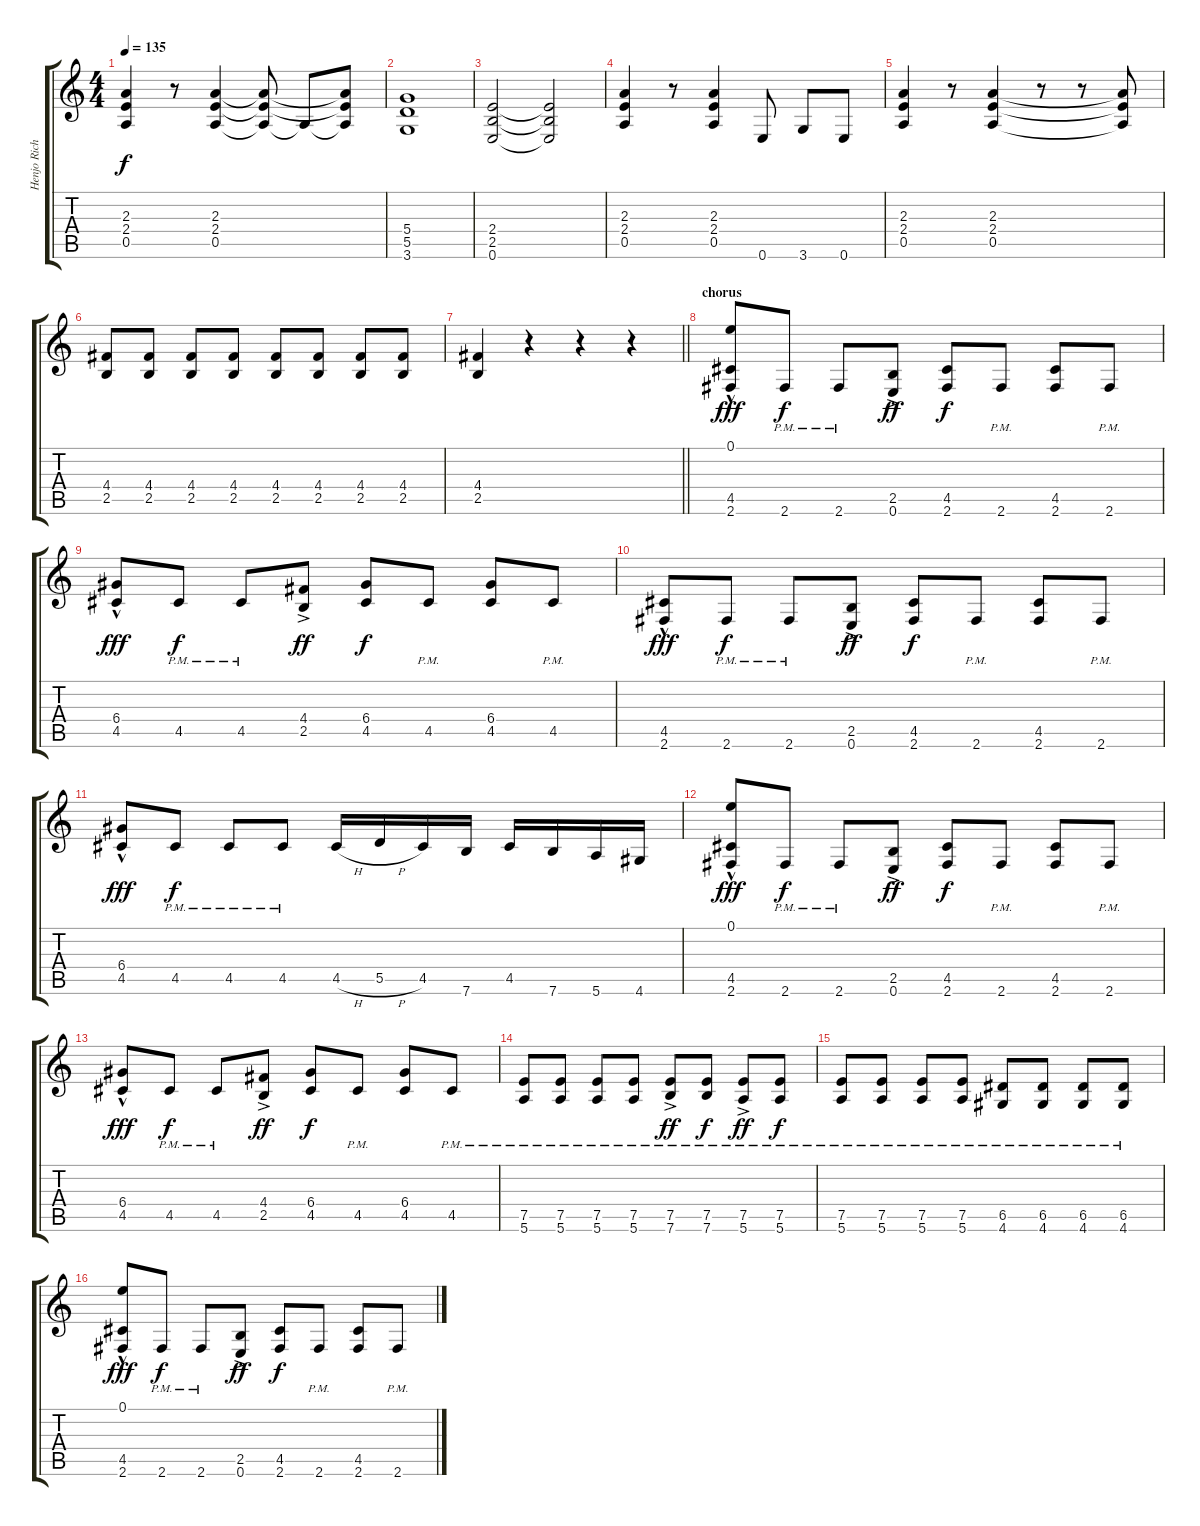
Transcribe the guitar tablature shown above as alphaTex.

\track ("Henjo Richter" "Henjo Rich") {instrument overdrivenguitar}
\staff {score tabs}
\tuning (E4 B3 G3 D3 A2 E2) {hide}
\ts (4 4)
\tempo 135
\clef g2
\ks c
(2.3 2.4 0.5).4{dy f} r.8 (2.3 2.4 0.5).4 (2.3{t} 2.4{t} 0.5{t}).8 0.5{t}.8 (2.3{t} 2.4{t} 0.5{t}).8 |
(5.4 5.5 3.6).1 |
(2.4 2.5 0.6).2 (2.4{t} 2.5{t} 0.6{t}).2 |
(2.3 2.4 0.5).4 r.8 (2.3 2.4 0.5).4 0.6.8 3.6.8 0.6.8 |
(2.3 2.4 0.5).4 r.8 (2.3 2.4 0.5).4 r.8 r.8 (2.3{t} 2.4{t} 0.5{t}).8 |
(4.4 2.5).8 (4.4 2.5).8 (4.4 2.5).8 (4.4 2.5).8 (4.4 2.5).8 (4.4 2.5).8 (4.4 2.5).8 (4.4 2.5).8 |
\barLineRight lightlight
(4.4 2.5).4 r.4 r.4 r.4 |
\section ("" "chorus")
(0.1 4.5 2.6{hac}).8{dy fff} 2.6{pm}.8{dy f} 2.6{pm}.8 (2.5 0.6{ac}).8{dy ff} (4.5 2.6).8{dy f} 2.6{pm}.8 (4.5 2.6).8 2.6{pm}.8 |
(6.4 4.5{hac}).8{dy fff} 4.5{pm}.8{dy f} 4.5{pm}.8 (4.4 2.5{ac}).8{dy ff} (6.4 4.5).8{dy f} 4.5{pm}.8 (6.4 4.5).8 4.5{pm}.8 |
(4.5 2.6{hac}).8{dy fff} 2.6{pm}.8{dy f} 2.6{pm}.8 (2.5 0.6{ac}).8{dy ff} (4.5 2.6).8{dy f} 2.6{pm}.8 (4.5 2.6).8 2.6{pm}.8 |
(6.4 4.5{hac}).8{dy fff} 4.5{pm}.8{dy f} 4.5{pm}.8 4.5{pm}.8 4.5{h}.16 5.5{h}.16 4.5.16 7.6.16 4.5.16 7.6.16 5.6.16 4.6.16 |
(0.1 4.5 2.6{hac}).8{dy fff} 2.6{pm}.8{dy f} 2.6{pm}.8 (2.5 0.6{ac}).8{dy ff} (4.5 2.6).8{dy f} 2.6{pm}.8 (4.5 2.6).8 2.6{pm}.8 |
(6.4 4.5{hac}).8{dy fff} 4.5{pm}.8{dy f} 4.5{pm}.8 (4.4 2.5{ac}).8{dy ff} (6.4 4.5).8{dy f} 4.5{pm}.8 (6.4 4.5).8 4.5{pm}.8 |
(7.5{pm} 5.6{pm}).8 (7.5{pm} 5.6{pm}).8 (7.5{pm} 5.6{pm}).8 (7.5{pm} 5.6{pm}).8 (7.5{pm} 7.6{ac pm}).8{dy ff} (7.5{pm} 7.6{pm}).8{dy f} (7.5{pm} 5.6{ac pm}).8{dy ff} (7.5{pm} 5.6{pm}).8{dy f} |
(7.5{pm} 5.6{pm}).8 (7.5{pm} 5.6{pm}).8 (7.5{pm} 5.6{pm}).8 (7.5{pm} 5.6{pm}).8 (6.5{pm} 4.6{pm}).8 (6.5{pm} 4.6{pm}).8 (6.5{pm} 4.6{pm}).8 (6.5{pm} 4.6{pm}).8 |
(0.1 4.5 2.6{hac}).8{dy fff} 2.6{pm}.8{dy f} 2.6{pm}.8 (2.5 0.6{ac}).8{dy ff} (4.5 2.6).8{dy f} 2.6{pm}.8 (4.5 2.6).8 2.6{pm}.8
